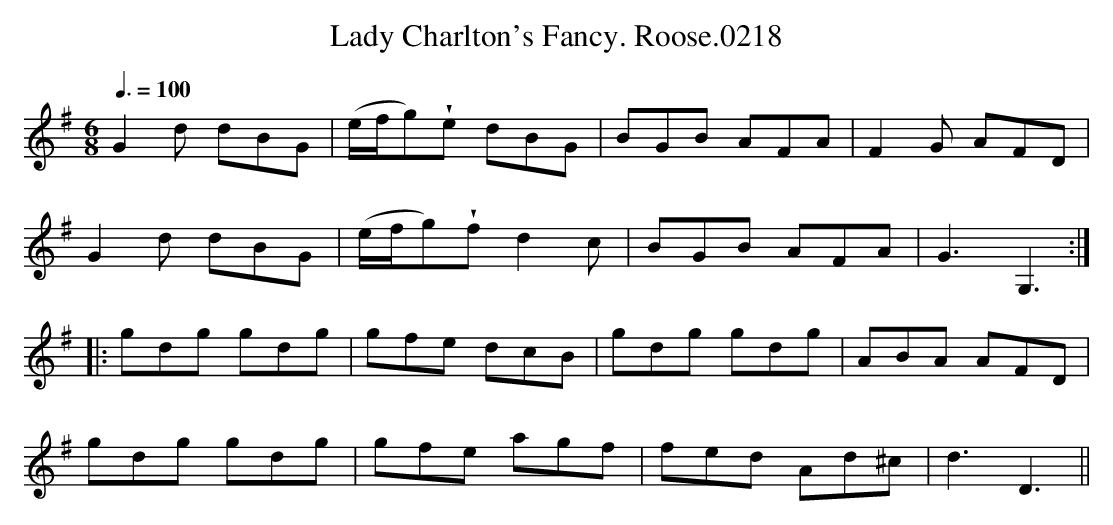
X:1
T:Lady Charlton's Fancy. Roose.0218
M:6/8
L:1/8
Q:3/8=100
K:G
G2 d dBG|(e/f/g)!wedge!e dBG|BGB AFA|F2G AFD|
G2d dBG|(e/f/g)!wedge!f d2c|BGB AFA|G3G,3:|
|:gdg gdg|gfe dcB|gdg gdg|ABA AFD|
gdg gdg|gfe agf|fed Ad^c|d3 D3||
